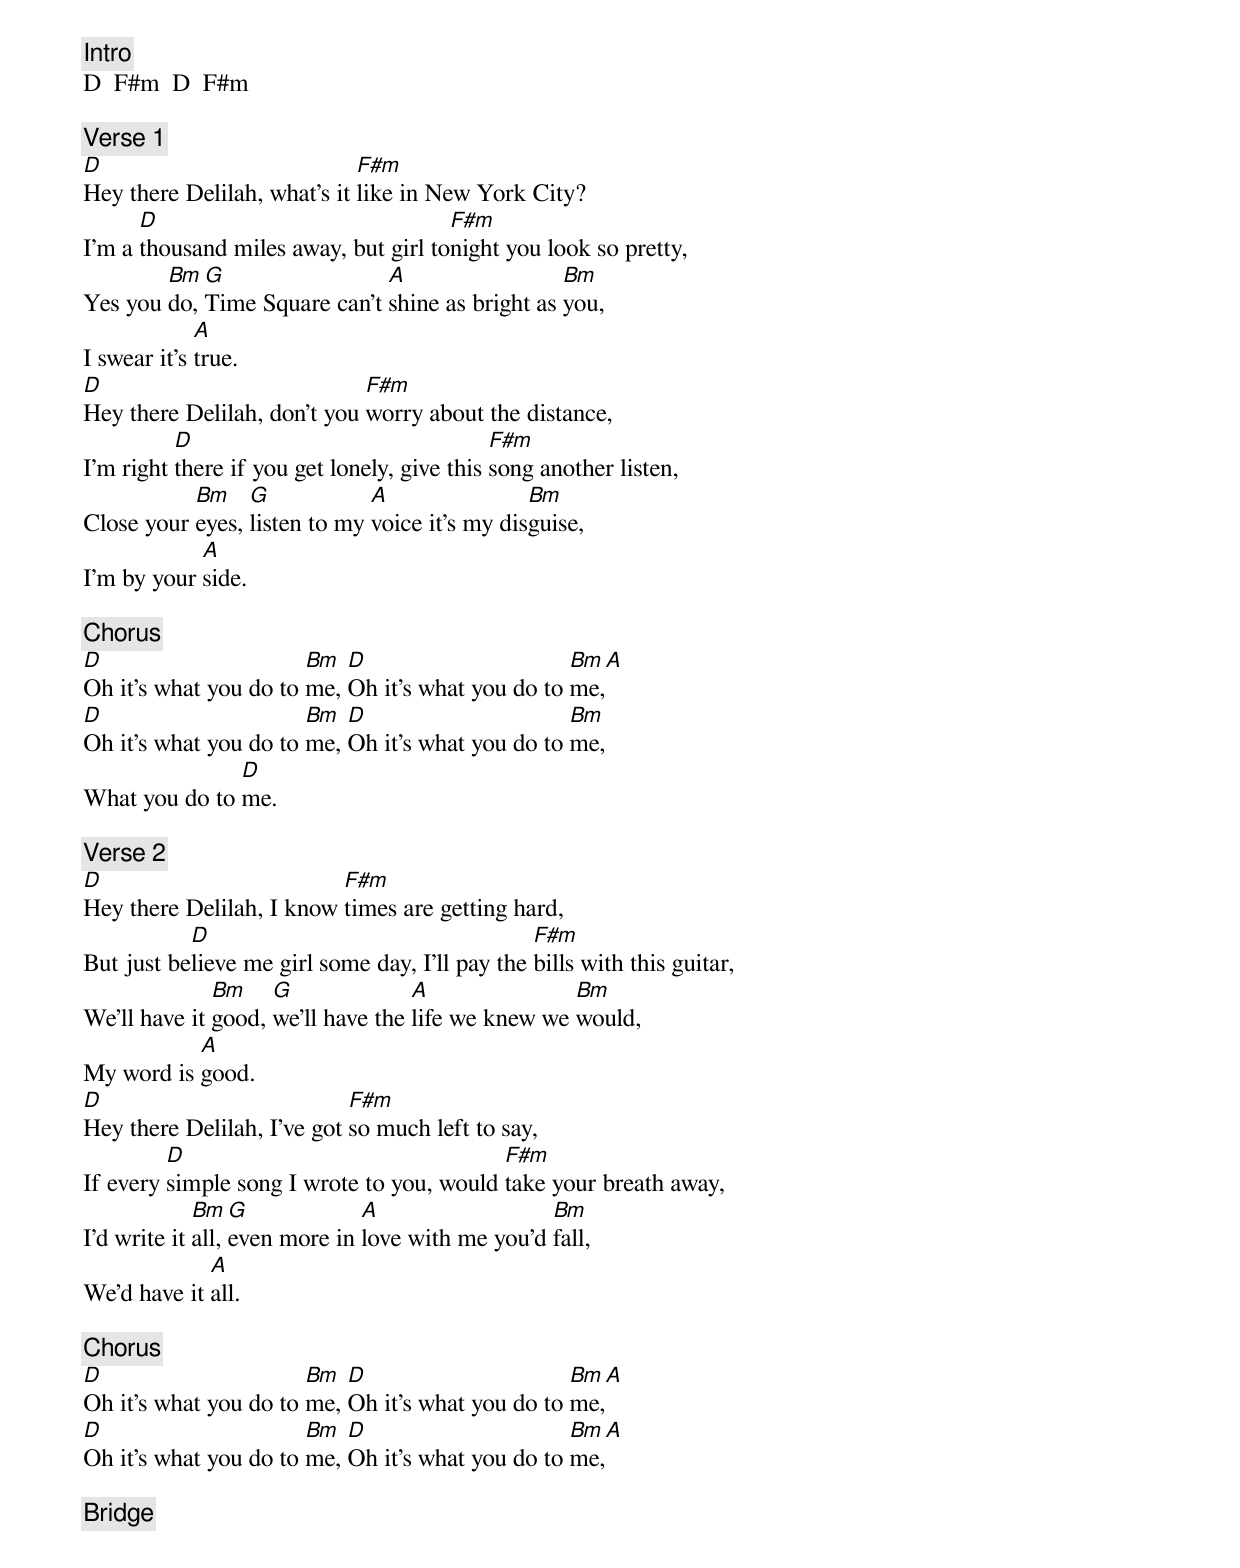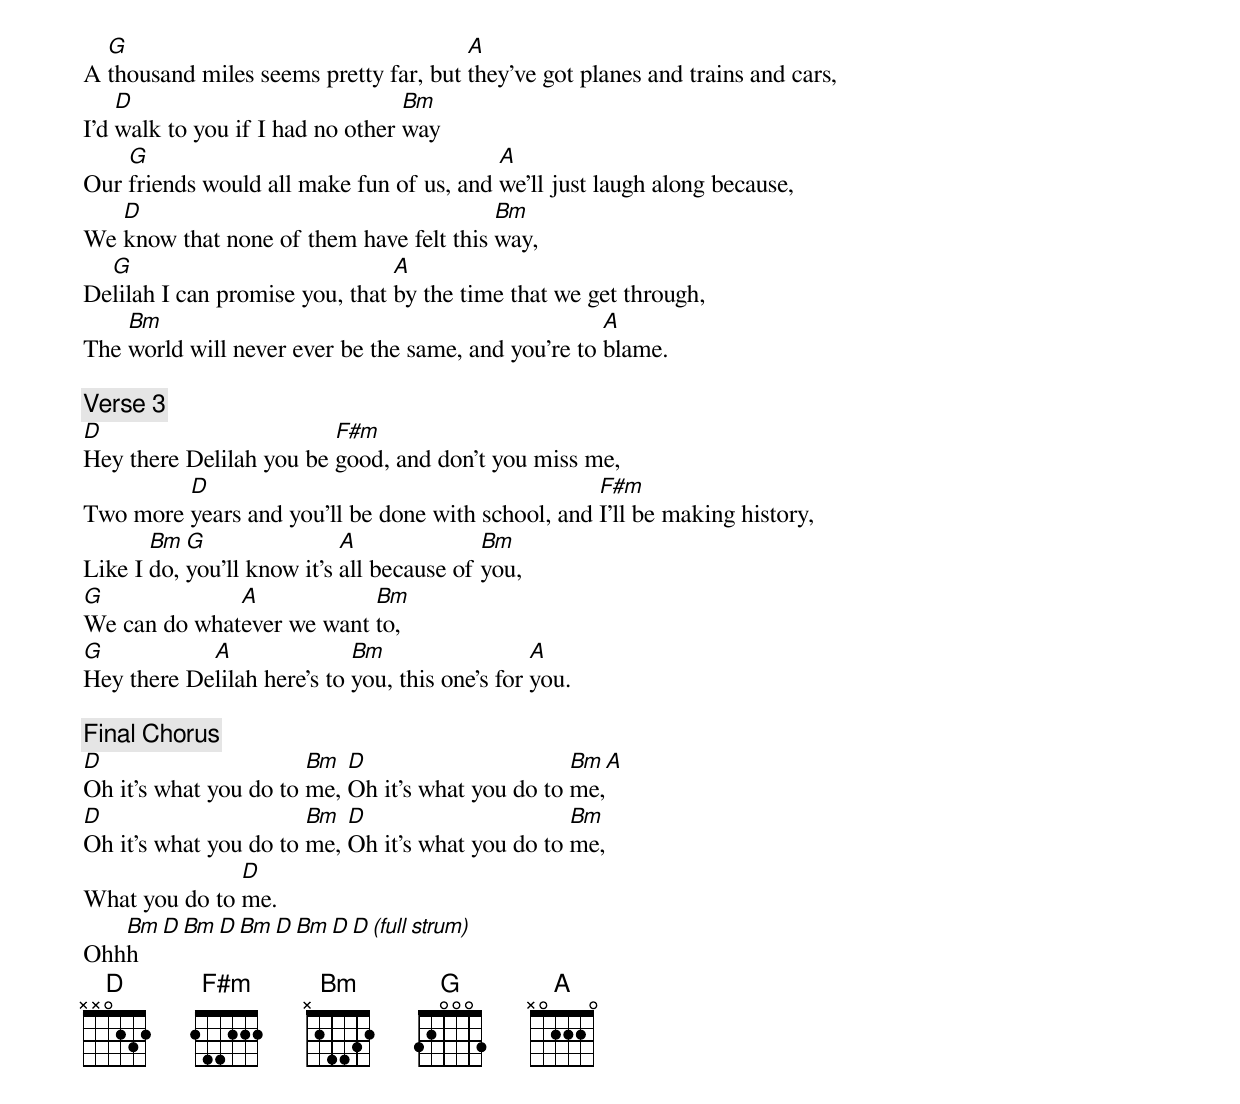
[Intro]
D  F#m  D  F#m

[Verse 1]
D                            F#m
Hey there Delilah, what’s it like in New York City?
      D                               F#m
I’m a thousand miles away, but girl tonight you look so pretty,
        Bm  G                 A                  Bm
Yes you do, Time Square can’t shine as bright as you,
             A
I swear it’s true.
D                            F#m
Hey there Delilah, don’t you worry about the distance,
          D                                  F#m
I’m right there if you get lonely, give this song another listen,
           Bm    G            A                Bm
Close your eyes, listen to my voice it’s my disguise,
            A
I’m by your side.

[Chorus]
D                      Bm  D                      Bm     A
Oh it’s what you do to me, Oh it’s what you do to me,
D                      Bm  D                      Bm
Oh it’s what you do to me, Oh it’s what you do to me,
               D
What you do to me.

[Verse 2]
D                         F#m
Hey there Delilah, I know times are getting hard,
           D                                    F#m
But just believe me girl some day, I'll pay the bills with this guitar,
              Bm    G              A               Bm
We'll have it good, we'll have the life we knew we would,
           A
My word is good.
D                           F#m
Hey there Delilah, I’ve got so much left to say,
         D                                 F#m
If every simple song I wrote to you, would take your breath away,
             Bm   G            A                  Bm
I’d write it all, even more in love with me you’d fall,
             A
We’d have it all.

[Chorus]
D                      Bm  D                      Bm    A
Oh it’s what you do to me, Oh it’s what you do to me,
D                      Bm  D                      Bm    A
Oh it’s what you do to me, Oh it’s what you do to me,

[Bridge]
  G                                    A
A thousand miles seems pretty far, but they’ve got planes and trains and cars,
    D                             Bm
I’d walk to you if I had no other way
    G                                     A
Our friends would all make fun of us, and we'll just laugh along because,
   D                                     Bm
We know that none of them have felt this way,
  G                             A
Delilah I can promise you, that by the time that we get through,
    Bm                                               A
The world will never ever be the same, and you’re to blame.

[Verse 3]
D                        F#m
Hey there Delilah you be good, and don’t you miss me,
         D                                         F#m
Two more years and you’ll be done with school, and I'll be making history,
       Bm  G                A              Bm
Like I do, you’ll know it's all because of you,
G             A            Bm
We can do whatever we want to,
G           A               Bm                  A
Hey there Delilah here's to you, this one’s for you.

[Final Chorus]
D                      Bm  D                      Bm    A
Oh it’s what you do to me, Oh it’s what you do to me,
D                      Bm  D                      Bm
Oh it’s what you do to me, Oh it’s what you do to me,
               D
What you do to me.
   Bm   D    Bm    D    Bm   D    Bm   D D (full strum)
Ohhh
